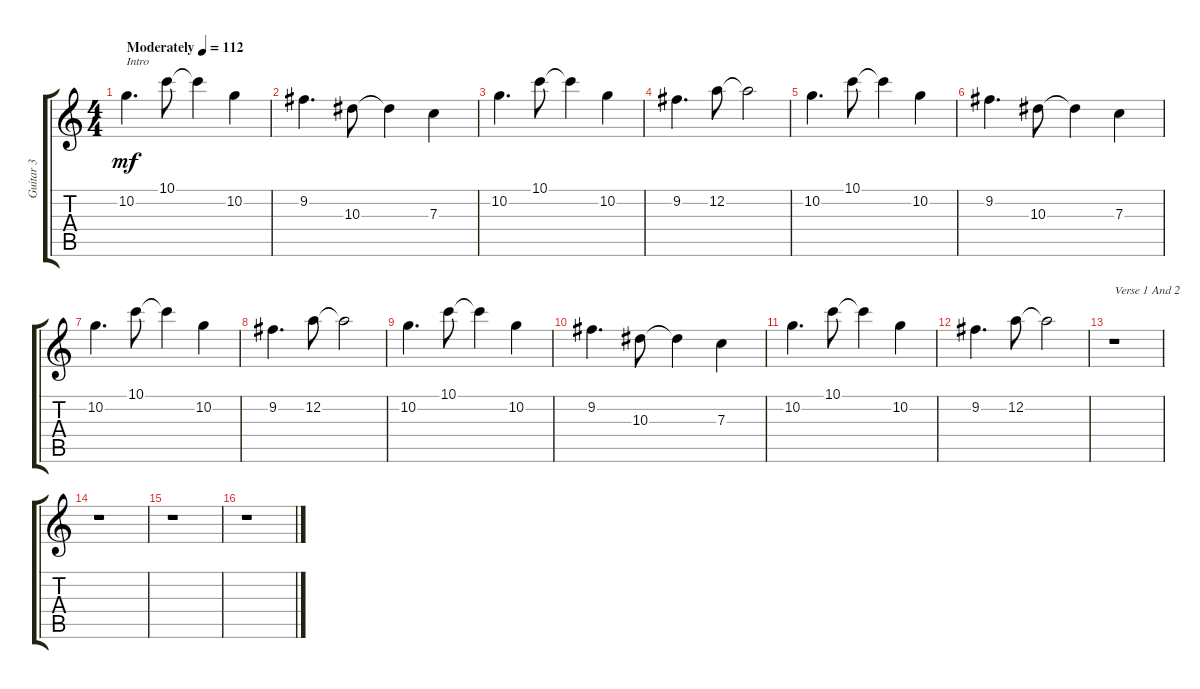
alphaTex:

\track ("Guitar 3" "Guitar 3") {instrument distortionguitar}
\staff {score tabs}
\tuning (D4 A3 F3 C3 G2 C2) {hide}
\ts (4 4)
\tempo (112 "Moderately")
\clef g2
\ks c
10.2.4{d txt "Intro" dy mf instrument distortionguitar} 10.1.8 10.1{t}.4 10.2.4 |
9.2.4{d} 10.3.8 10.3{t}.4 7.3.4 |
10.2.4{d} 10.1.8 10.1{t}.4 10.2.4 |
9.2.4{d} 12.2.8 12.2{t}.2 |
10.2.4{d} 10.1.8 10.1{t}.4 10.2.4 |
9.2.4{d} 10.3.8 10.3{t}.4 7.3.4 |
10.2.4{d} 10.1.8 10.1{t}.4 10.2.4 |
9.2.4{d} 12.2.8 12.2{t}.2 |
10.2.4{d} 10.1.8 10.1{t}.4 10.2.4 |
9.2.4{d} 10.3.8 10.3{t}.4 7.3.4 |
10.2.4{d} 10.1.8 10.1{t}.4 10.2.4 |
9.2.4{d} 12.2.8 12.2{t}.2 |
r.1{txt "Verse 1 And 2"} |
r.1 |
r.1 |
r.1
